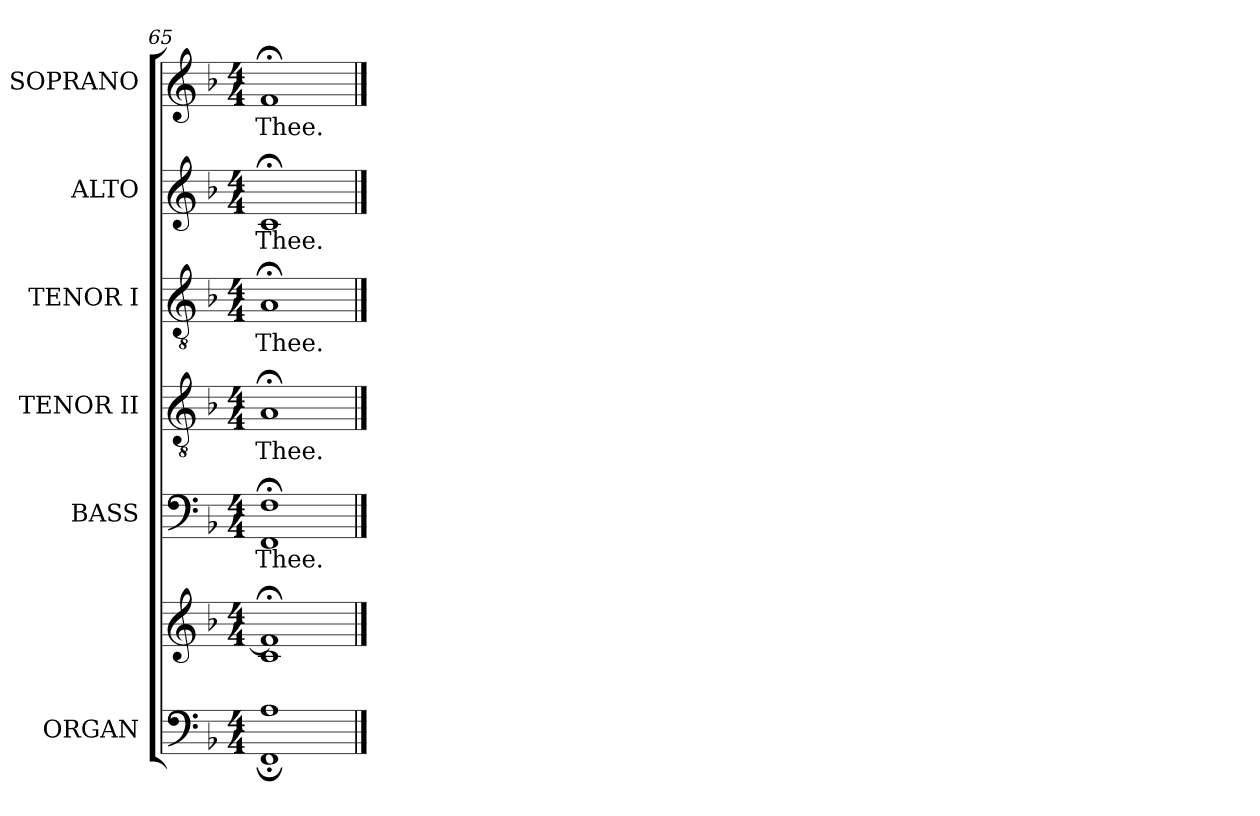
**kern	**kern	**kern	**text	**kern	**text	**kern	**text	**kern	**text	**kern	**text
*part6	*part6	*part5	*part5	*part4	*part4	*part3	*part3	*part2	*part2	*part1	*part1
*staff7	*staff6	*staff5	*staff5	*staff4	*staff4	*staff3	*staff3	*staff2	*staff2	*staff1	*staff1
*I"ORGAN	*	*I"BASS	*	*I"TENOR II	*	*I"TENOR I	*	*I"ALTO	*	*I"SOPRANO	*
*I'Org.	*	*I'B.	*	*I'T.	*	*I'T.	*	*I'A.	*	*I'S.	*
*clefF4	*clefG2	*clefF4	*	*clefGv2	*	*clefGv2	*	*clefG2	*	*clefG2	*
*	*	*	*	*ITrd7c12	*	*ITrd7c12	*	*	*	*	*
*k[b-]	*k[b-]	*k[b-]	*	*k[b-]	*	*k[b-]	*	*k[b-]	*	*k[b-]	*
*F:	*F:	*F:	*	*F:	*	*F:	*	*F:	*	*F:	*
*M4/4	*M4/4	*M4/4	*	*M4/4	*	*M4/4	*	*M4/4	*	*M4/4	*
=65	=65	=65	=65	=65	=65	=65	=65	=65	=65	=65	=65
*^	*^	*	*	*	*	*	*	*	*	*	*
!	!	!	!	!	!LO:LY:b:color=#000000	!	!	!	!	!	!	!	!
!	!	!	!	!	!	!	!LO:LY:b:color=#000000	!	!	!	!	!	!
!	!	!	!	!	!	!	!	!	!LO:LY:b:color=#000000	!	!	!	!
!	!	!	!	!	!	!	!	!	!	!	!LO:LY:b:color=#000000	!	!
!	!	!	!	!	!	!	!	!	!	!	!	!	!LO:LY:b:color=#000000
1Ai	1FF;i	1f;i]	1ci	1FFi; 1Fi;	Thee.	1AA;i	Thee.	1AA;i	Thee.	1c;i	Thee.	1f;i	Thee.
*v	*v	*	*	*	*	*	*	*	*	*	*	*	*
*	*v	*v	*	*	*	*	*	*	*	*	*	*
==	==	==	==	==	==	==	==	==	==	==	==
*-	*-	*-	*-	*-	*-	*-	*-	*-	*-	*-	*-
